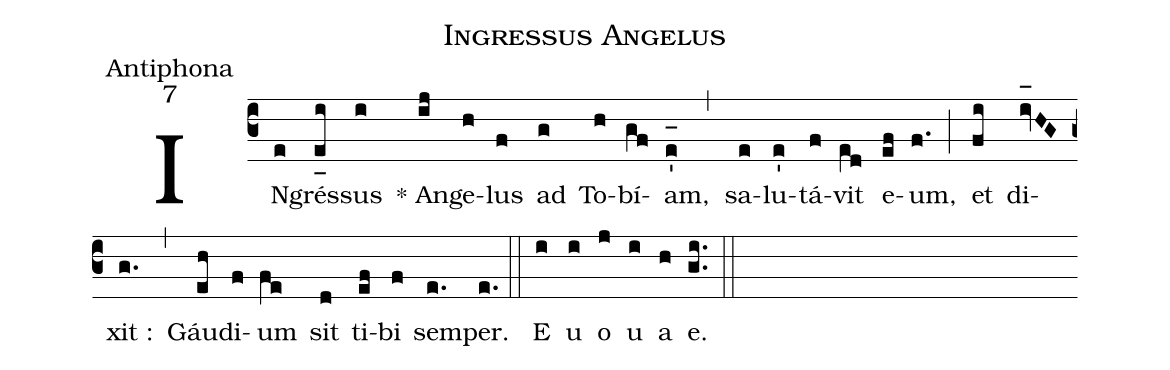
name:Ingressus Angelus;
office-part:Antiphona;
mode:7;
%%
(c3) IN(e)grés(e_[uh:l]i)sus(i) * An(ij)ge(h)lus(f) ad(g) To(h)bí(gf)am,(e'_[oh:h]) (,) sa(e)lu(e')tá(f)vit(e[ll:1]d) e(ef)um,(f.) (;) et(fi) di(iv_[oh:h]HG)xit :(g.) (,) Gáu(eh)di(f)um(fe) sit(d) ti(ef)bi(f) sem(e.)per.(e.) (::) <eu>E(i) u(i) o(j) u(i) a(h) e.</eu>(gi..) (::)
